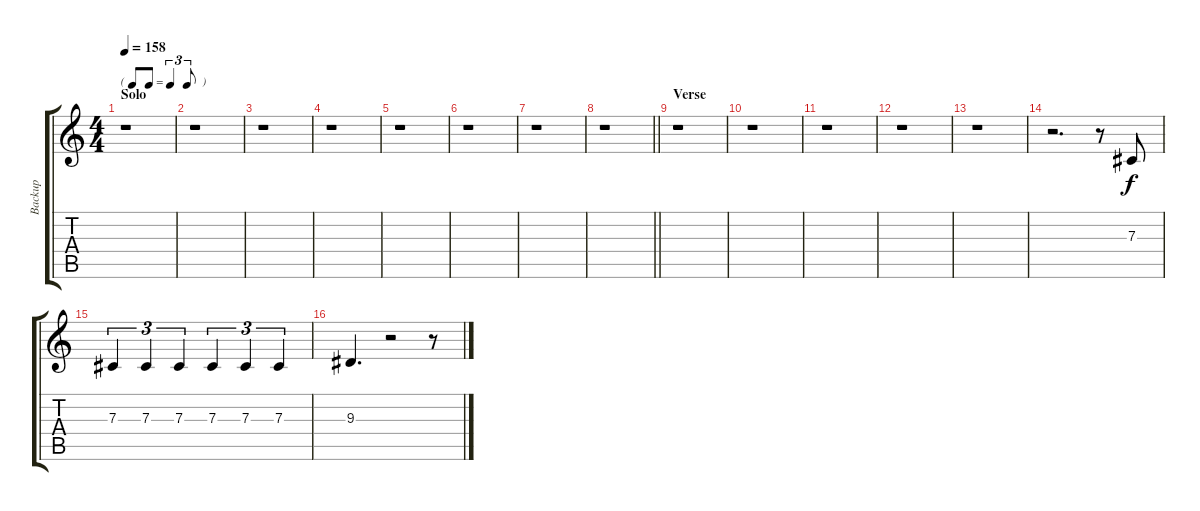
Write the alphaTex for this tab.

\track ("Backup" "Backup") {instrument synthvoice}
\staff {score tabs}
\tuning (Eb4 Bb3 Gb3 Db3 Ab2 Eb2) {hide}
\ts (4 4)
\tf triplet8th
\section ("" "Solo")
\tempo 158
\clef g2
\ks c
r.1{dy f} |
r.1 |
r.1 |
r.1 |
r.1 |
r.1 |
r.1 |
\barLineRight lightlight
r.1 |
\section ("" "Verse")
r.1 |
r.1 |
r.1 |
r.1 |
r.1 |
r.2{d} r.8 7.3.8 |
7.3.4{tu (3 2)} 7.3.4{tu (3 2)} 7.3.4{tu (3 2)} 7.3.4{tu (3 2)} 7.3.4{tu (3 2)} 7.3.4{tu (3 2)} |
9.3.4{d} r.2 r.8
